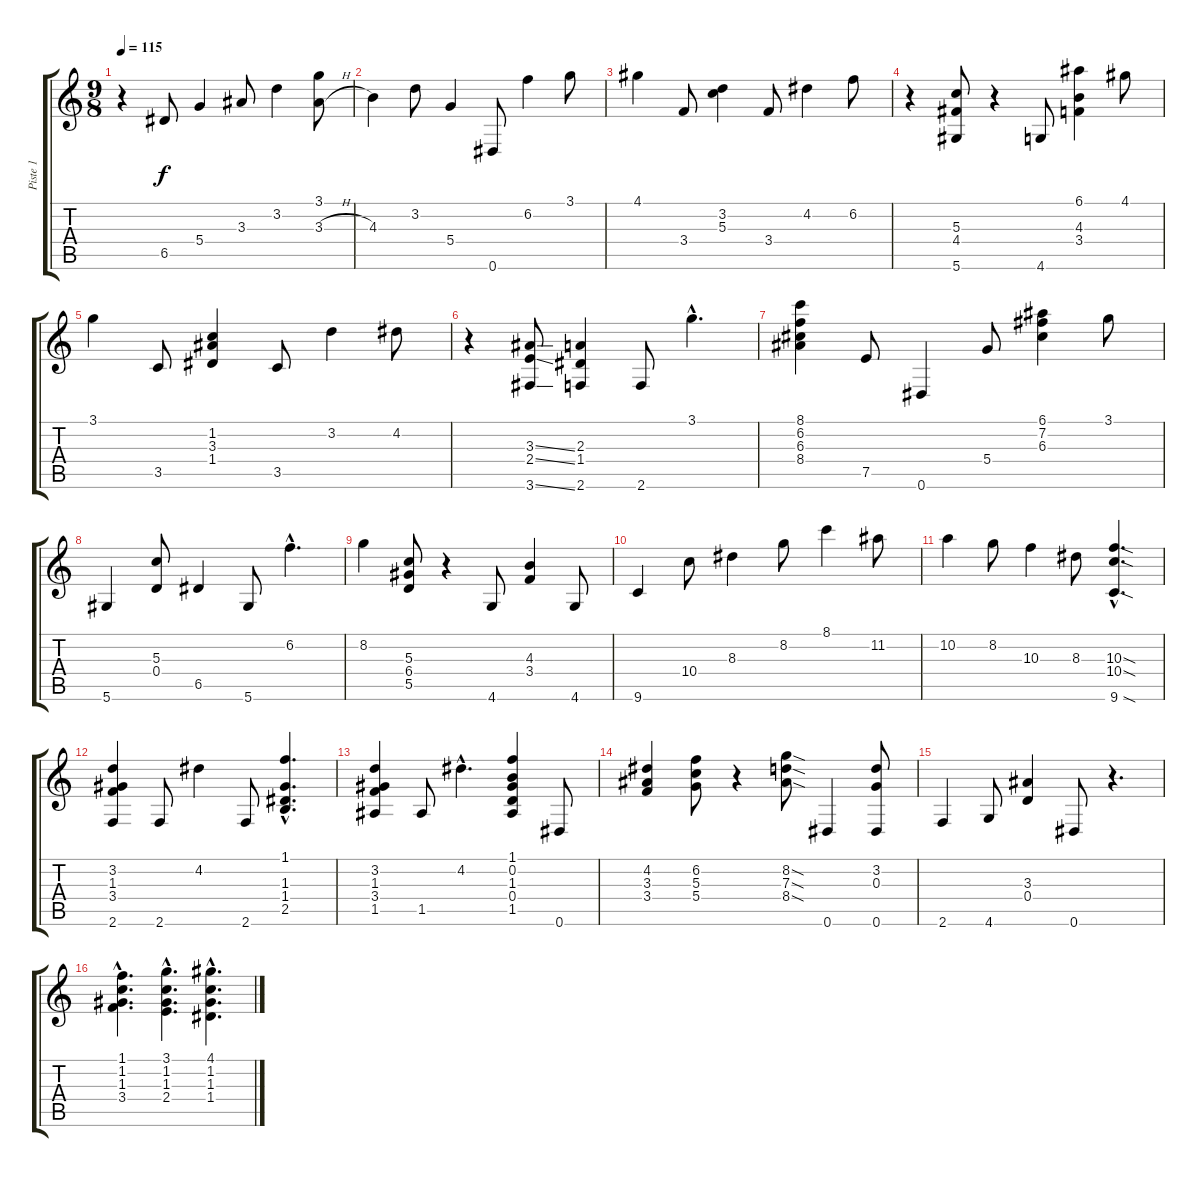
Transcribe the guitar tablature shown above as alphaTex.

\track ("Piste 1" "Piste 1") {instrument acousticguitarnylon}
\staff {score tabs}
\tuning (E4 B3 G3 D3 A2 Eb2) {hide}
\ts (9 8)
\tempo 115
\clef g2
\ks c
r.4{dy f} 6.5.8 5.4.4 3.3.8 3.2.4 (3.1 3.3{h}).8 |
4.3.4 3.2.8 5.4.4 0.6.8 6.2.4 3.1.8 |
4.1.4 3.4.8 (3.2 5.3).4 3.4.8 4.2.4 6.2.8 |
r.4 (5.3 4.4 5.6).8 r.4 4.6.8 (6.1 4.3 3.4).4 4.1.8 |
3.1.4 3.5.8 (1.2 3.3 1.4).4 3.5.8 3.2.4 4.2.8 |
r.4 (3.3{ss} 2.4{ss} 3.6{ss}).8 (2.3 1.4 2.6).4 2.6.8 3.1{hac}.4{d} |
(8.1 6.2 6.3 8.4).4 7.5.8 0.6.4 5.4.8 (6.1 7.2 6.3).4 3.1.8 |
5.6.4 (5.3 0.4).8 6.5.4 5.6.8 6.2{hac}.4{d} |
8.2.4 (5.3 6.4 5.5).8 r.4 4.6.8 (4.3 3.4).4 4.6.8 |
9.6.4 10.4.8 8.3.4 8.2.8 8.1.4 11.2.8 |
10.2.4 8.2.8 10.3.4 8.3.8 (10.3{sod hac} 10.4{sod hac} 9.6{sod hac}).4{d} |
(3.2 1.3 3.4 2.6).4 2.6.8 4.2.4 2.6.8 (1.1{hac} 1.3{hac} 1.4{hac} 2.5{hac}).4{d} |
(3.2 1.3 3.4 1.5).4 1.5.8 4.2{hac}.4{d} (1.1 0.2 1.3 0.4 1.5).4 0.6.8 |
(4.2 3.3 3.4).4 (6.2 5.3 5.4).8 r.4 (8.2{sod} 7.3{sod} 8.4{sod}).8 0.6.4 (3.2 0.3 0.6).8 |
2.6.4 4.6.8 (3.3 0.4).4 0.6.8 r.4{d} |
(1.1{hac} 1.2{hac} 1.3{hac} 3.4{hac}).4{d} (3.1{hac} 1.2{hac} 1.3{hac} 2.4{hac}).4{d} (4.1{hac} 1.2{hac} 1.3{hac} 1.4{hac}).4{d}
